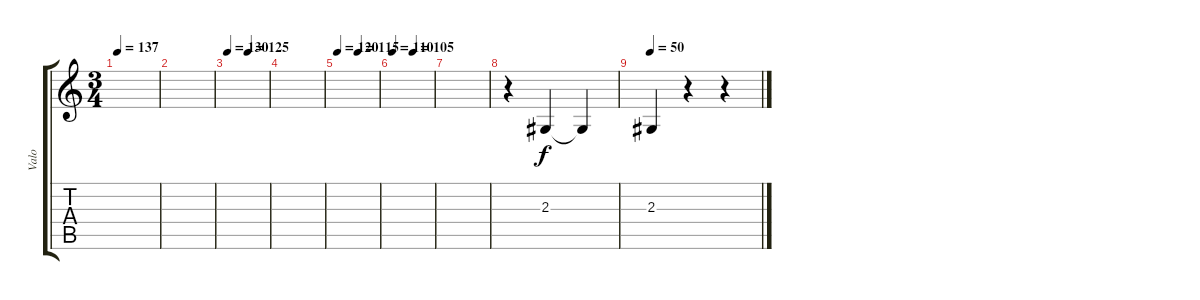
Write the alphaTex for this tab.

\track ("Valo" "Valo") {instrument lead6voice}
\staff {score tabs}
\tuning (Eb4 Bb3 Gb3 Db3 Ab2 Eb2) {hide}
\ts (3 4)
\tempo 137
\clef g2
\ks c
|
|
\tempo 130
\tempo (125 0.5)
|
|
\tempo 120
\tempo (115 0.5)
|
\tempo 110
\tempo (105 0.5)
|
|
r.4 2.3.4 2.3{t}.4 |
\tempo 50
2.3.4 r.4 r.4
